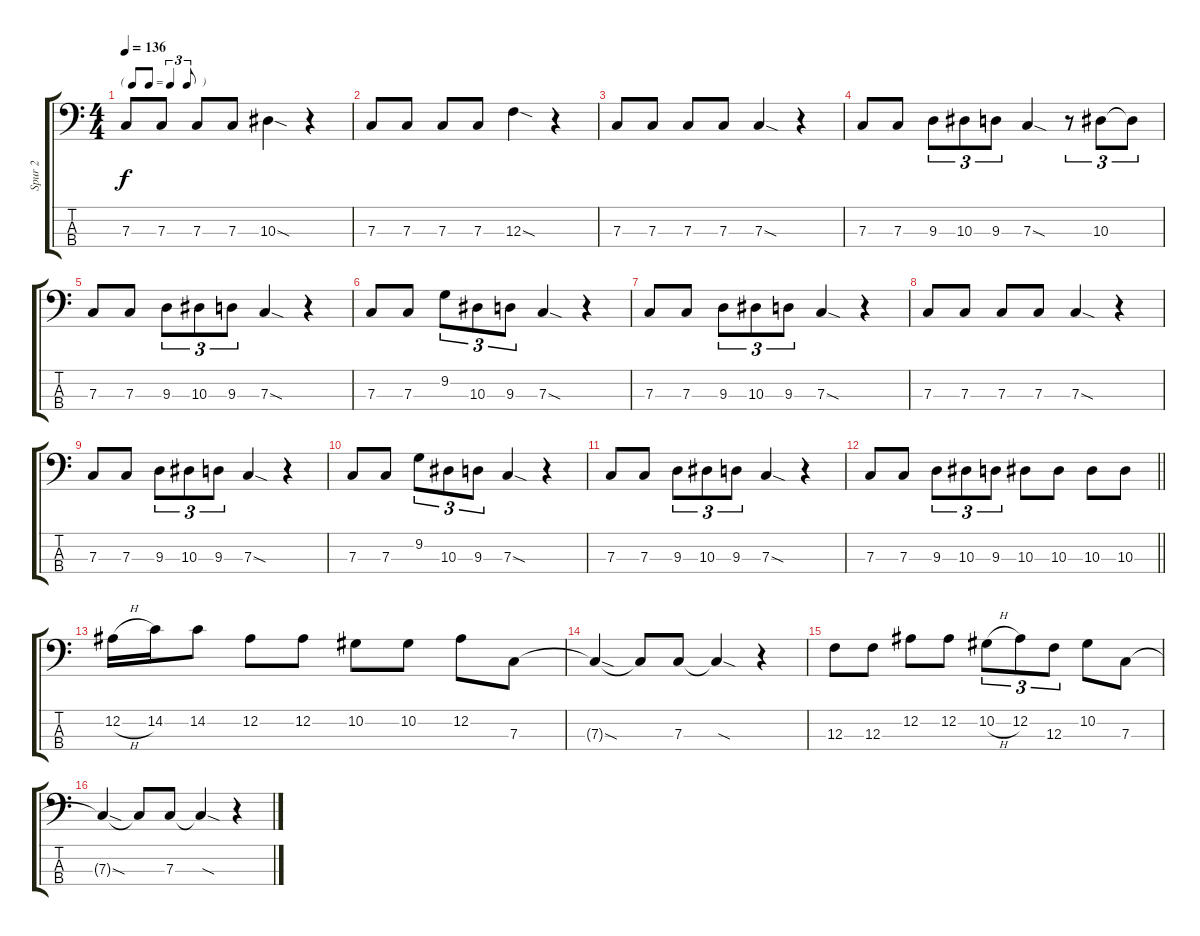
\track ("Spur 2" "Spur 2") {instrument electricbasspick}
\staff {score tabs}
\tuning (Eb2 Bb1 F1 C1) {hide}
\ts (4 4)
\tf triplet8th
\tempo 136
\clef f4
\ks c
7.3.8{dy f} 7.3.8 7.3.8 7.3.8 10.3{sod}.4 r.4 |
7.3.8 7.3.8 7.3.8 7.3.8 12.3{sod}.4 r.4 |
7.3.8 7.3.8 7.3.8 7.3.8 7.3{sod}.4 r.4 |
7.3.8 7.3.8 9.3.8{tu (3 2)} 10.3.8{tu (3 2)} 9.3.8{tu (3 2)} 7.3{sod}.4 r.8{tu (3 2)} 10.3.8{tu (3 2)} 10.3{t}.8{tu (3 2)} |
7.3.8 7.3.8 9.3.8{tu (3 2)} 10.3.8{tu (3 2)} 9.3.8{tu (3 2)} 7.3{sod}.4 r.4 |
7.3.8 7.3.8 9.2.8{tu (3 2)} 10.3.8{tu (3 2)} 9.3.8{tu (3 2)} 7.3{sod}.4 r.4 |
7.3.8 7.3.8 9.3.8{tu (3 2)} 10.3.8{tu (3 2)} 9.3.8{tu (3 2)} 7.3{sod}.4 r.4 |
7.3.8 7.3.8 7.3.8 7.3.8 7.3{sod}.4 r.4 |
7.3.8 7.3.8 9.3.8{tu (3 2)} 10.3.8{tu (3 2)} 9.3.8{tu (3 2)} 7.3{sod}.4 r.4 |
7.3.8 7.3.8 9.2.8{tu (3 2)} 10.3.8{tu (3 2)} 9.3.8{tu (3 2)} 7.3{sod}.4 r.4 |
7.3.8 7.3.8 9.3.8{tu (3 2)} 10.3.8{tu (3 2)} 9.3.8{tu (3 2)} 7.3{sod}.4 r.4 |
\barLineRight lightlight
7.3.8 7.3.8 9.3.8{tu (3 2)} 10.3.8{tu (3 2)} 9.3.8{tu (3 2)} 10.3.8 10.3.8 10.3.8 10.3.8 |
12.2{h}.16 14.2.16 14.2.8 12.2.8 12.2.8 10.2.8 10.2.8 12.2.8 7.3.8 |
7.3{sod t}.4 7.3{t}.8 7.3.8 7.3{sod t}.4 r.4 |
12.3.8 12.3.8 12.2.8 12.2.8 10.2{h}.8{tu (3 2)} 12.2.8{tu (3 2)} 12.3.8{tu (3 2)} 10.2.8 7.3.8 |
7.3{sod t}.4 7.3{t}.8 7.3.8 7.3{sod t}.4 r.4
